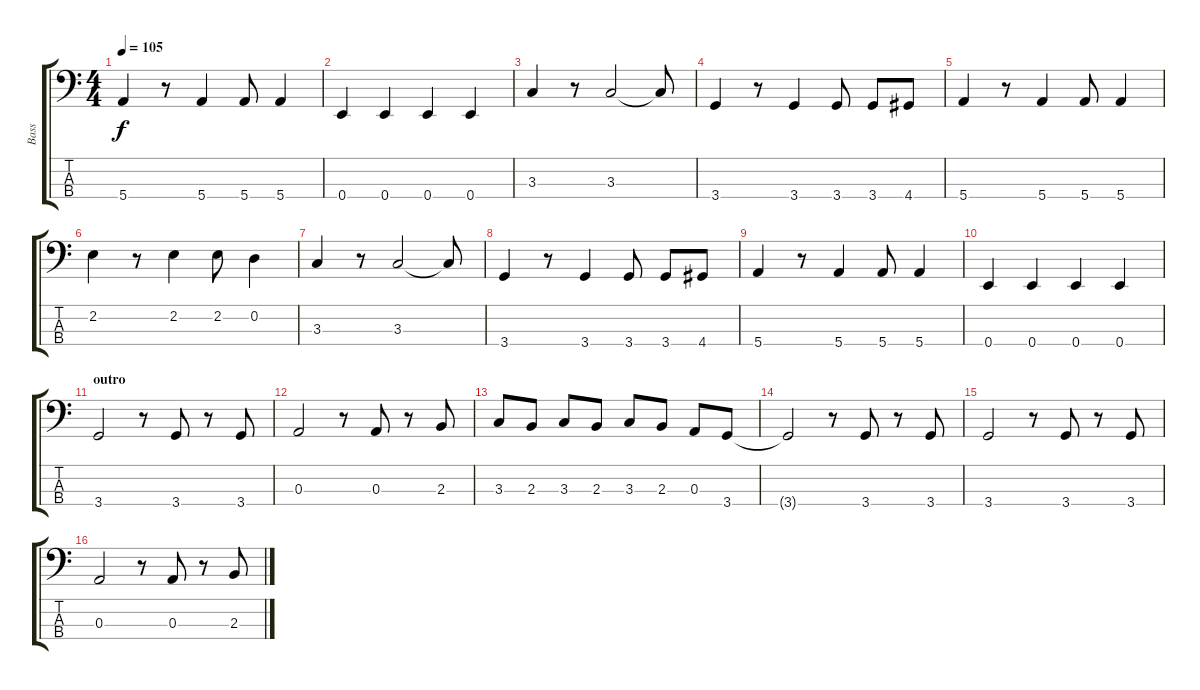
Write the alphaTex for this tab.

\track ("Bass" "Bass") {instrument electricbassfinger}
\staff {score tabs}
\tuning (G2 D2 A1 E1) {hide}
\ts (4 4)
\tempo 105
\clef f4
\ks c
5.4.4{dy f} r.8 5.4.4 5.4.8 5.4.4 |
0.4.4 0.4.4 0.4.4 0.4.4 |
3.3.4 r.8 3.3.2 3.3{t}.8 |
3.4.4 r.8 3.4.4 3.4.8 3.4.8 4.4.8 |
5.4.4 r.8 5.4.4 5.4.8 5.4.4 |
2.2.4 r.8 2.2.4 2.2.8 0.2.4 |
3.3.4 r.8 3.3.2 3.3{t}.8 |
3.4.4 r.8 3.4.4 3.4.8 3.4.8 4.4.8 |
5.4.4 r.8 5.4.4 5.4.8 5.4.4 |
0.4.4 0.4.4 0.4.4 0.4.4 |
\section ("" "outro")
3.4.2 r.8 3.4.8 r.8 3.4.8 |
0.3.2 r.8 0.3.8 r.8 2.3.8 |
3.3.8 2.3.8 3.3.8 2.3.8 3.3.8 2.3.8 0.3.8 3.4.8 |
3.4{t}.2 r.8 3.4.8 r.8 3.4.8 |
3.4.2 r.8 3.4.8 r.8 3.4.8 |
0.3.2 r.8 0.3.8 r.8 2.3.8
